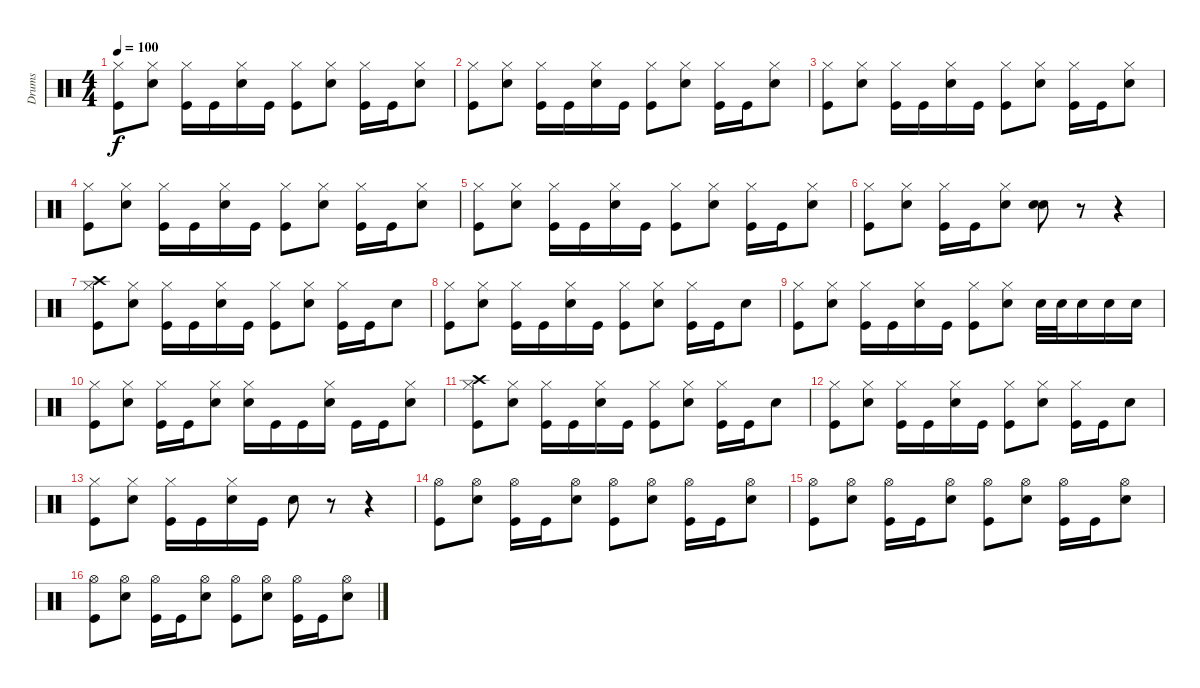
\track ("Drums" "Drums") {instrument percussion}
\staff {score}
\articulation defaults
\ts (4 4)
\tempo 100
\clef neutral
\ks c
("Hi-Hat (closed)" "Kick (hit)").8{dy f} ("Hi-Hat (closed)" "Snare (hit) 2").8 ("Hi-Hat (closed)" "Kick (hit)").16 "Kick (hit)".16 ("Hi-Hat (closed)" "Snare (hit) 2").16 "Kick (hit)".16 ("Hi-Hat (closed)" "Kick (hit)").8 ("Hi-Hat (closed)" "Snare (hit) 2").8 ("Hi-Hat (closed)" "Kick (hit)").16 "Kick (hit)".16 ("Hi-Hat (closed)" "Snare (hit) 2").8 |
("Hi-Hat (closed)" "Kick (hit)").8 ("Hi-Hat (closed)" "Snare (hit) 2").8 ("Hi-Hat (closed)" "Kick (hit)").16 "Kick (hit)".16 ("Hi-Hat (closed)" "Snare (hit) 2").16 "Kick (hit)".16 ("Hi-Hat (closed)" "Kick (hit)").8 ("Hi-Hat (closed)" "Snare (hit) 2").8 ("Hi-Hat (closed)" "Kick (hit)").16 "Kick (hit)".16 ("Hi-Hat (closed)" "Snare (hit) 2").8 |
("Hi-Hat (closed)" "Kick (hit)").8 ("Hi-Hat (closed)" "Snare (hit) 2").8 ("Hi-Hat (closed)" "Kick (hit)").16 "Kick (hit)".16 ("Hi-Hat (closed)" "Snare (hit) 2").16 "Kick (hit)".16 ("Hi-Hat (closed)" "Kick (hit)").8 ("Hi-Hat (closed)" "Snare (hit) 2").8 ("Hi-Hat (closed)" "Kick (hit)").16 "Kick (hit)".16 ("Hi-Hat (closed)" "Snare (hit) 2").8 |
("Hi-Hat (closed)" "Kick (hit)").8 ("Hi-Hat (closed)" "Snare (hit) 2").8 ("Hi-Hat (closed)" "Kick (hit)").16 "Kick (hit)".16 ("Hi-Hat (closed)" "Snare (hit) 2").16 "Kick (hit)".16 ("Hi-Hat (closed)" "Kick (hit)").8 ("Hi-Hat (closed)" "Snare (hit) 2").8 ("Hi-Hat (closed)" "Kick (hit)").16 "Kick (hit)".16 ("Hi-Hat (closed)" "Snare (hit) 2").8 |
("Hi-Hat (closed)" "Kick (hit)").8 ("Hi-Hat (closed)" "Snare (hit) 2").8 ("Hi-Hat (closed)" "Kick (hit)").16 "Kick (hit)".16 ("Hi-Hat (closed)" "Snare (hit) 2").16 "Kick (hit)".16 ("Hi-Hat (closed)" "Kick (hit)").8 ("Hi-Hat (closed)" "Snare (hit) 2").8 ("Hi-Hat (closed)" "Kick (hit)").16 "Kick (hit)".16 ("Hi-Hat (closed)" "Snare (hit) 2").8 |
("Hi-Hat (closed)" "Kick (hit)").8 ("Hi-Hat (closed)" "Snare (hit) 2").8 ("Hi-Hat (closed)" "Kick (hit)").16 "Kick (hit)".16 ("Hi-Hat (closed)" "Snare (hit) 2").8 ("Snare (hit) 2" "Snare (hit) 2").8 r.8 r.4 |
("Hi-Hat (closed)" "Crash high (hit)" "Kick (hit)").8 ("Hi-Hat (closed)" "Snare (hit) 2").8 ("Hi-Hat (closed)" "Kick (hit)").16 "Kick (hit)".16 ("Hi-Hat (closed)" "Snare (hit) 2").16 "Kick (hit)".16 ("Hi-Hat (closed)" "Kick (hit)").8 ("Hi-Hat (closed)" "Snare (hit) 2").8 ("Hi-Hat (closed)" "Kick (hit)").16 "Kick (hit)".16 "Snare (hit) 2".8 |
("Hi-Hat (closed)" "Kick (hit)").8 ("Hi-Hat (closed)" "Snare (hit) 2").8 ("Hi-Hat (closed)" "Kick (hit)").16 "Kick (hit)".16 ("Hi-Hat (closed)" "Snare (hit) 2").16 "Kick (hit)".16 ("Hi-Hat (closed)" "Kick (hit)").8 ("Hi-Hat (closed)" "Snare (hit) 2").8 ("Hi-Hat (closed)" "Kick (hit)").16 "Kick (hit)".16 "Snare (hit) 2".8 |
("Hi-Hat (closed)" "Kick (hit)").8 ("Hi-Hat (closed)" "Snare (hit) 2").8 ("Hi-Hat (closed)" "Kick (hit)").16 "Kick (hit)".16 ("Hi-Hat (closed)" "Snare (hit) 2").16 "Kick (hit)".16 ("Hi-Hat (closed)" "Kick (hit)").8 ("Hi-Hat (closed)" "Snare (hit) 2").8 "Snare (hit) 2".32 "Snare (hit) 2".32 "Snare (hit) 2".16 "Snare (hit) 2".16 "Snare (hit) 2".16 |
("Hi-Hat (closed)" "Kick (hit)").8 ("Hi-Hat (closed)" "Snare (hit) 2").8 ("Hi-Hat (closed)" "Kick (hit)").16 "Kick (hit)".16 ("Hi-Hat (closed)" "Snare (hit) 2").8 ("Hi-Hat (closed)" "Snare (hit) 2").16 "Kick (hit)".16 "Kick (hit)".16 ("Hi-Hat (closed)" "Snare (hit) 2").16 "Kick (hit)".16 "Kick (hit)".16 ("Hi-Hat (closed)" "Snare (hit) 2").8 |
("Hi-Hat (closed)" "Crash high (hit)" "Kick (hit)").8 ("Hi-Hat (closed)" "Snare (hit) 2").8 ("Hi-Hat (closed)" "Kick (hit)").16 "Kick (hit)".16 ("Hi-Hat (closed)" "Snare (hit) 2").16 "Kick (hit)".16 ("Hi-Hat (closed)" "Kick (hit)").8 ("Hi-Hat (closed)" "Snare (hit) 2").8 ("Hi-Hat (closed)" "Kick (hit)").16 "Kick (hit)".16 "Snare (hit) 2".8 |
("Hi-Hat (closed)" "Kick (hit)").8 ("Hi-Hat (closed)" "Snare (hit) 2").8 ("Hi-Hat (closed)" "Kick (hit)").16 "Kick (hit)".16 ("Hi-Hat (closed)" "Snare (hit) 2").16 "Kick (hit)".16 ("Hi-Hat (closed)" "Kick (hit)").8 ("Hi-Hat (closed)" "Snare (hit) 2").8 ("Hi-Hat (closed)" "Kick (hit)").16 "Kick (hit)".16 "Snare (hit) 2".8 |
("Hi-Hat (closed)" "Kick (hit)").8 ("Hi-Hat (closed)" "Snare (hit) 2").8 ("Hi-Hat (closed)" "Kick (hit)").16 "Kick (hit)".16 ("Hi-Hat (closed)" "Snare (hit) 2").16 "Kick (hit)".16 "Snare (hit) 2".8 r.8 r.4 |
("Hi-Hat (open)" "Kick (hit)").8 ("Hi-Hat (open)" "Snare (hit) 2").8 ("Hi-Hat (open)" "Kick (hit)").16 "Kick (hit)".16 ("Hi-Hat (open)" "Snare (hit) 2").8 ("Hi-Hat (open)" "Kick (hit)").8 ("Hi-Hat (open)" "Snare (hit) 2").8 ("Hi-Hat (open)" "Kick (hit)").16 "Kick (hit)".16 ("Hi-Hat (open)" "Snare (hit) 2").8 |
("Hi-Hat (open)" "Kick (hit)").8 ("Hi-Hat (open)" "Snare (hit) 2").8 ("Hi-Hat (open)" "Kick (hit)").16 "Kick (hit)".16 ("Hi-Hat (open)" "Snare (hit) 2").8 ("Hi-Hat (open)" "Kick (hit)").8 ("Hi-Hat (open)" "Snare (hit) 2").8 ("Hi-Hat (open)" "Kick (hit)").16 "Kick (hit)".16 ("Hi-Hat (open)" "Snare (hit) 2").8 |
("Hi-Hat (open)" "Kick (hit)").8 ("Hi-Hat (open)" "Snare (hit) 2").8 ("Hi-Hat (open)" "Kick (hit)").16 "Kick (hit)".16 ("Hi-Hat (open)" "Snare (hit) 2").8 ("Hi-Hat (open)" "Kick (hit)").8 ("Hi-Hat (open)" "Snare (hit) 2").8 ("Hi-Hat (open)" "Kick (hit)").16 "Kick (hit)".16 ("Hi-Hat (open)" "Snare (hit) 2").8
